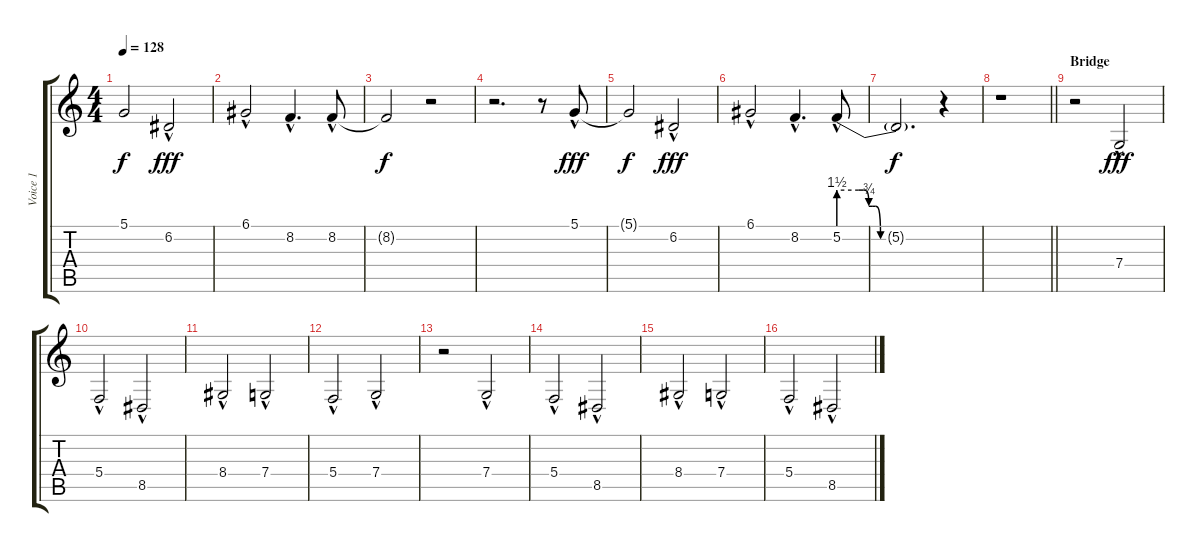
\track ("Voice 1" "Voice 1") {instrument flute}
\staff {score tabs}
\tuning (D4 A3 F3 C3 G2 C2) {hide}
\ts (4 4)
\tempo 128
\clef g2
\ks c
5.1{t}.2{dy f} 6.2{hac}.2{dy fff} |
6.1{hac}.2 8.2{hac}.4{d} 8.2{hac}.8 |
8.2{t}.2{dy f} r.2 |
r.2{d} r.8 5.1{hac}.8{dy fff} |
5.1{t}.2{dy f} 6.2{hac}.2{dy fff} |
6.1{hac}.2 8.2{hac}.4{d} 5.2{be (custom 0 6 12 6 15 6 18 3 20 3 22 3 25 0 30 0 60 0) hac}.8 |
5.2{t}.2{d dy f} r.4 |
\barLineRight lightlight
r.1 |
\section ("" "Bridge")
r.2 7.4{hac}.2{dy fff} |
5.4{hac}.2 8.5{hac}.2 |
8.4{hac}.2 7.4{hac}.2 |
5.4{hac}.2 7.4{hac}.2 |
r.2 7.4{hac}.2 |
5.4{hac}.2 8.5{hac}.2 |
8.4{hac}.2 7.4{hac}.2 |
5.4{hac}.2 8.5{hac}.2
